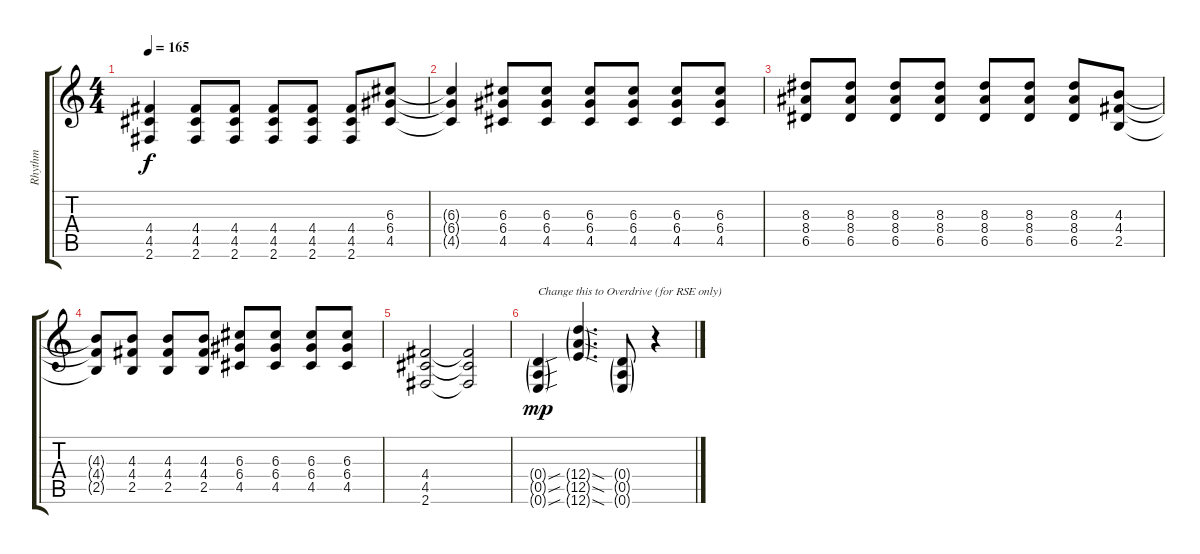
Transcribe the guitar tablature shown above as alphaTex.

\track ("Rhythm" "Rhythm") {instrument overdrivenguitar}
\staff {score tabs}
\tuning (E4 B3 G3 D3 A2 E2) {hide}
\ts (4 4)
\tempo 165
\clef g2
\ks c
(4.4 4.5 2.6).4{dy f} (4.4 4.5 2.6).8 (4.4 4.5 2.6).8 (4.4 4.5 2.6).8 (4.4 4.5 2.6).8 (4.4 4.5 2.6).8 (6.3 6.4 4.5).8 |
(6.3{t} 6.4{t} 4.5{t}).4 (6.3 6.4 4.5).8 (6.3 6.4 4.5).8 (6.3 6.4 4.5).8 (6.3 6.4 4.5).8 (6.3 6.4 4.5).8 (6.3 6.4 4.5).8 |
(8.3 8.4 6.5).8 (8.3 8.4 6.5).8 (8.3 8.4 6.5).8 (8.3 8.4 6.5).8 (8.3 8.4 6.5).8 (8.3 8.4 6.5).8 (8.3 8.4 6.5).8 (4.3 4.4 2.5).8 |
(4.3{t} 4.4{t} 2.5{t}).8 (4.3 4.4 2.5).8 (4.3 4.4 2.5).8 (4.3 4.4 2.5).8 (6.3 6.4 4.5).8 (6.3 6.4 4.5).8 (6.3 6.4 4.5).8 (6.3 6.4 4.5).8 |
(4.4 4.5 2.6).2 (4.4{t} 4.5{t} 2.6{t}).2 |
(0.4{sou g} 0.5{sou g} 0.6{sou g}).4{txt "Change this to Overdrive (for RSE only)" dy mp instrument guitarfretnoise} (12.4{sod g} 12.5{sod g} 12.6{sod g}).4{d} (0.4{g} 0.5{g} 0.6{g}).8 r.4
